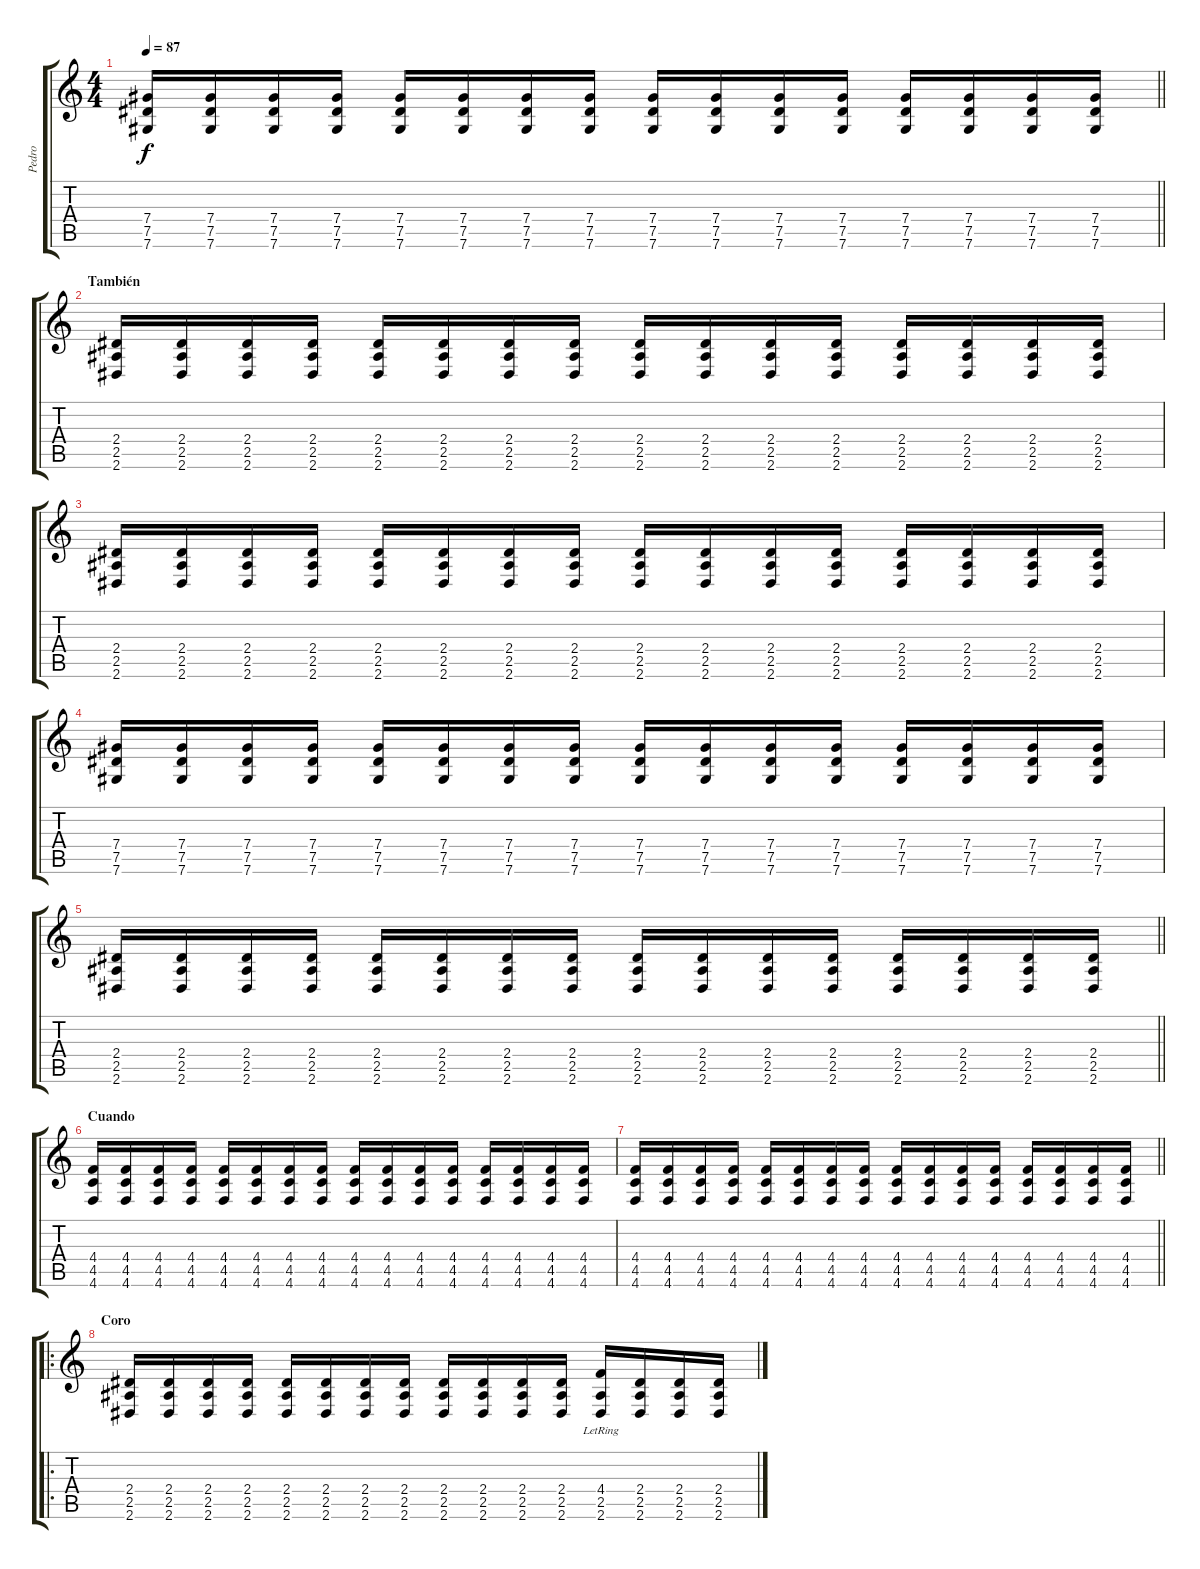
\track ("Pedro" "Pedro") {instrument distortionguitar}
\staff {score tabs}
\tuning (Eb4 Bb3 Gb3 Db3 Ab2 Db2) {hide}
\ts (4 4)
\tempo 87
\clef g2
\barLineRight lightlight
\ks c
(7.4 7.5 7.6).16{dy f} (7.4 7.5 7.6).16 (7.4 7.5 7.6).16 (7.4 7.5 7.6).16 (7.4 7.5 7.6).16 (7.4 7.5 7.6).16 (7.4 7.5 7.6).16 (7.4 7.5 7.6).16 (7.4 7.5 7.6).16 (7.4 7.5 7.6).16 (7.4 7.5 7.6).16 (7.4 7.5 7.6).16 (7.4 7.5 7.6).16 (7.4 7.5 7.6).16 (7.4 7.5 7.6).16 (7.4 7.5 7.6).16 |
\section ("" "También")
(2.4 2.5 2.6).16 (2.4 2.5 2.6).16 (2.4 2.5 2.6).16 (2.4 2.5 2.6).16 (2.4 2.5 2.6).16 (2.4 2.5 2.6).16 (2.4 2.5 2.6).16 (2.4 2.5 2.6).16 (2.4 2.5 2.6).16 (2.4 2.5 2.6).16 (2.4 2.5 2.6).16 (2.4 2.5 2.6).16 (2.4 2.5 2.6).16 (2.4 2.5 2.6).16 (2.4 2.5 2.6).16 (2.4 2.5 2.6).16 |
(2.4 2.5 2.6).16 (2.4 2.5 2.6).16 (2.4 2.5 2.6).16 (2.4 2.5 2.6).16 (2.4 2.5 2.6).16 (2.4 2.5 2.6).16 (2.4 2.5 2.6).16 (2.4 2.5 2.6).16 (2.4 2.5 2.6).16 (2.4 2.5 2.6).16 (2.4 2.5 2.6).16 (2.4 2.5 2.6).16 (2.4 2.5 2.6).16 (2.4 2.5 2.6).16 (2.4 2.5 2.6).16 (2.4 2.5 2.6).16 |
(7.4 7.5 7.6).16 (7.4 7.5 7.6).16 (7.4 7.5 7.6).16 (7.4 7.5 7.6).16 (7.4 7.5 7.6).16 (7.4 7.5 7.6).16 (7.4 7.5 7.6).16 (7.4 7.5 7.6).16 (7.4 7.5 7.6).16 (7.4 7.5 7.6).16 (7.4 7.5 7.6).16 (7.4 7.5 7.6).16 (7.4 7.5 7.6).16 (7.4 7.5 7.6).16 (7.4 7.5 7.6).16 (7.4 7.5 7.6).16 |
\barLineRight lightlight
(2.4 2.5 2.6).16 (2.4 2.5 2.6).16 (2.4 2.5 2.6).16 (2.4 2.5 2.6).16 (2.4 2.5 2.6).16 (2.4 2.5 2.6).16 (2.4 2.5 2.6).16 (2.4 2.5 2.6).16 (2.4 2.5 2.6).16 (2.4 2.5 2.6).16 (2.4 2.5 2.6).16 (2.4 2.5 2.6).16 (2.4 2.5 2.6).16 (2.4 2.5 2.6).16 (2.4 2.5 2.6).16 (2.4 2.5 2.6).16 |
\section ("" "Cuando")
(4.4 4.5 4.6).16 (4.4 4.5 4.6).16 (4.4 4.5 4.6).16 (4.4 4.5 4.6).16 (4.4 4.5 4.6).16 (4.4 4.5 4.6).16 (4.4 4.5 4.6).16 (4.4 4.5 4.6).16 (4.4 4.5 4.6).16 (4.4 4.5 4.6).16 (4.4 4.5 4.6).16 (4.4 4.5 4.6).16 (4.4 4.5 4.6).16 (4.4 4.5 4.6).16 (4.4 4.5 4.6).16 (4.4 4.5 4.6).16 |
\barLineRight lightlight
(4.4 4.5 4.6).16 (4.4 4.5 4.6).16 (4.4 4.5 4.6).16 (4.4 4.5 4.6).16 (4.4 4.5 4.6).16 (4.4 4.5 4.6).16 (4.4 4.5 4.6).16 (4.4 4.5 4.6).16 (4.4 4.5 4.6).16 (4.4 4.5 4.6).16 (4.4 4.5 4.6).16 (4.4 4.5 4.6).16 (4.4 4.5 4.6).16 (4.4 4.5 4.6).16 (4.4 4.5 4.6).16 (4.4 4.5 4.6).16 |
\ro
\section ("" "Coro")
(2.4 2.5 2.6).16 (2.4 2.5 2.6).16 (2.4 2.5 2.6).16 (2.4 2.5 2.6).16 (2.4 2.5 2.6).16 (2.4 2.5 2.6).16 (2.4 2.5 2.6).16 (2.4 2.5 2.6).16 (2.4 2.5 2.6).16 (2.4 2.5 2.6).16 (2.4 2.5 2.6).16 (2.4 2.5 2.6).16 (4.4{lr} 2.5 2.6).16 (2.4 2.5 2.6).16 (2.4 2.5 2.6).16 (2.4 2.5 2.6).16
